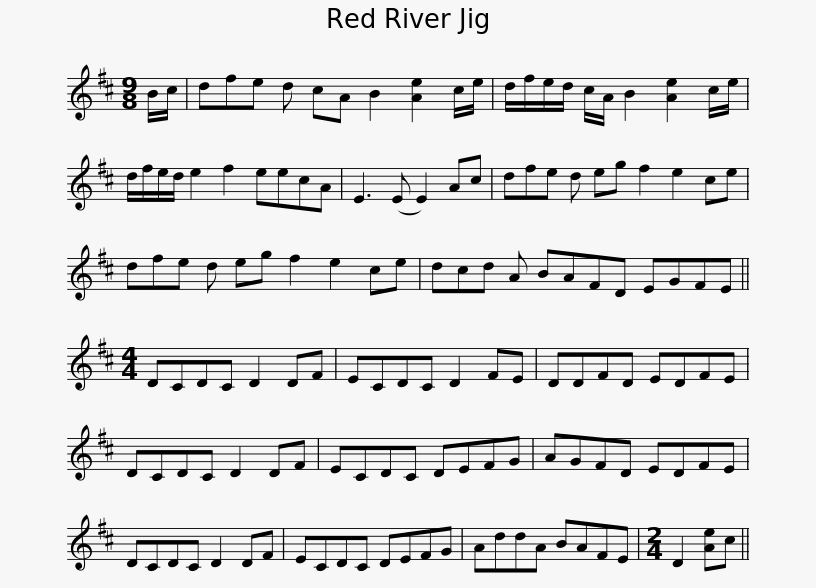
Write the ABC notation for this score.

X:1
L:1/8
M:9/8
I:linebreak $
K:D
V:1 treble
V:1
 B/c/ | dfe d cA B2 [Ae]2 c/e/ | d/f/e/d/ c/A/ B2 [Ae]2 c/e/ | d/f/e/d/ e2 f2 eecA | E3 (E E2) Ac |$ %5
 dfe d eg f2 e2 ce | dfe d eg f2 e2 ce | dcd A BAFD EGFE ||[M:4/4] DCDC D2 DF |$ ECDC D2 FE | %10
 DDFD EDFE | DCDC D2 DF | ECDC DEFG | AGFD EDFE |$ DCDC D2 DF | %15
 ECDC DEFG | AddA BAFE |[M:2/4] D2 [Ae]c || %18
